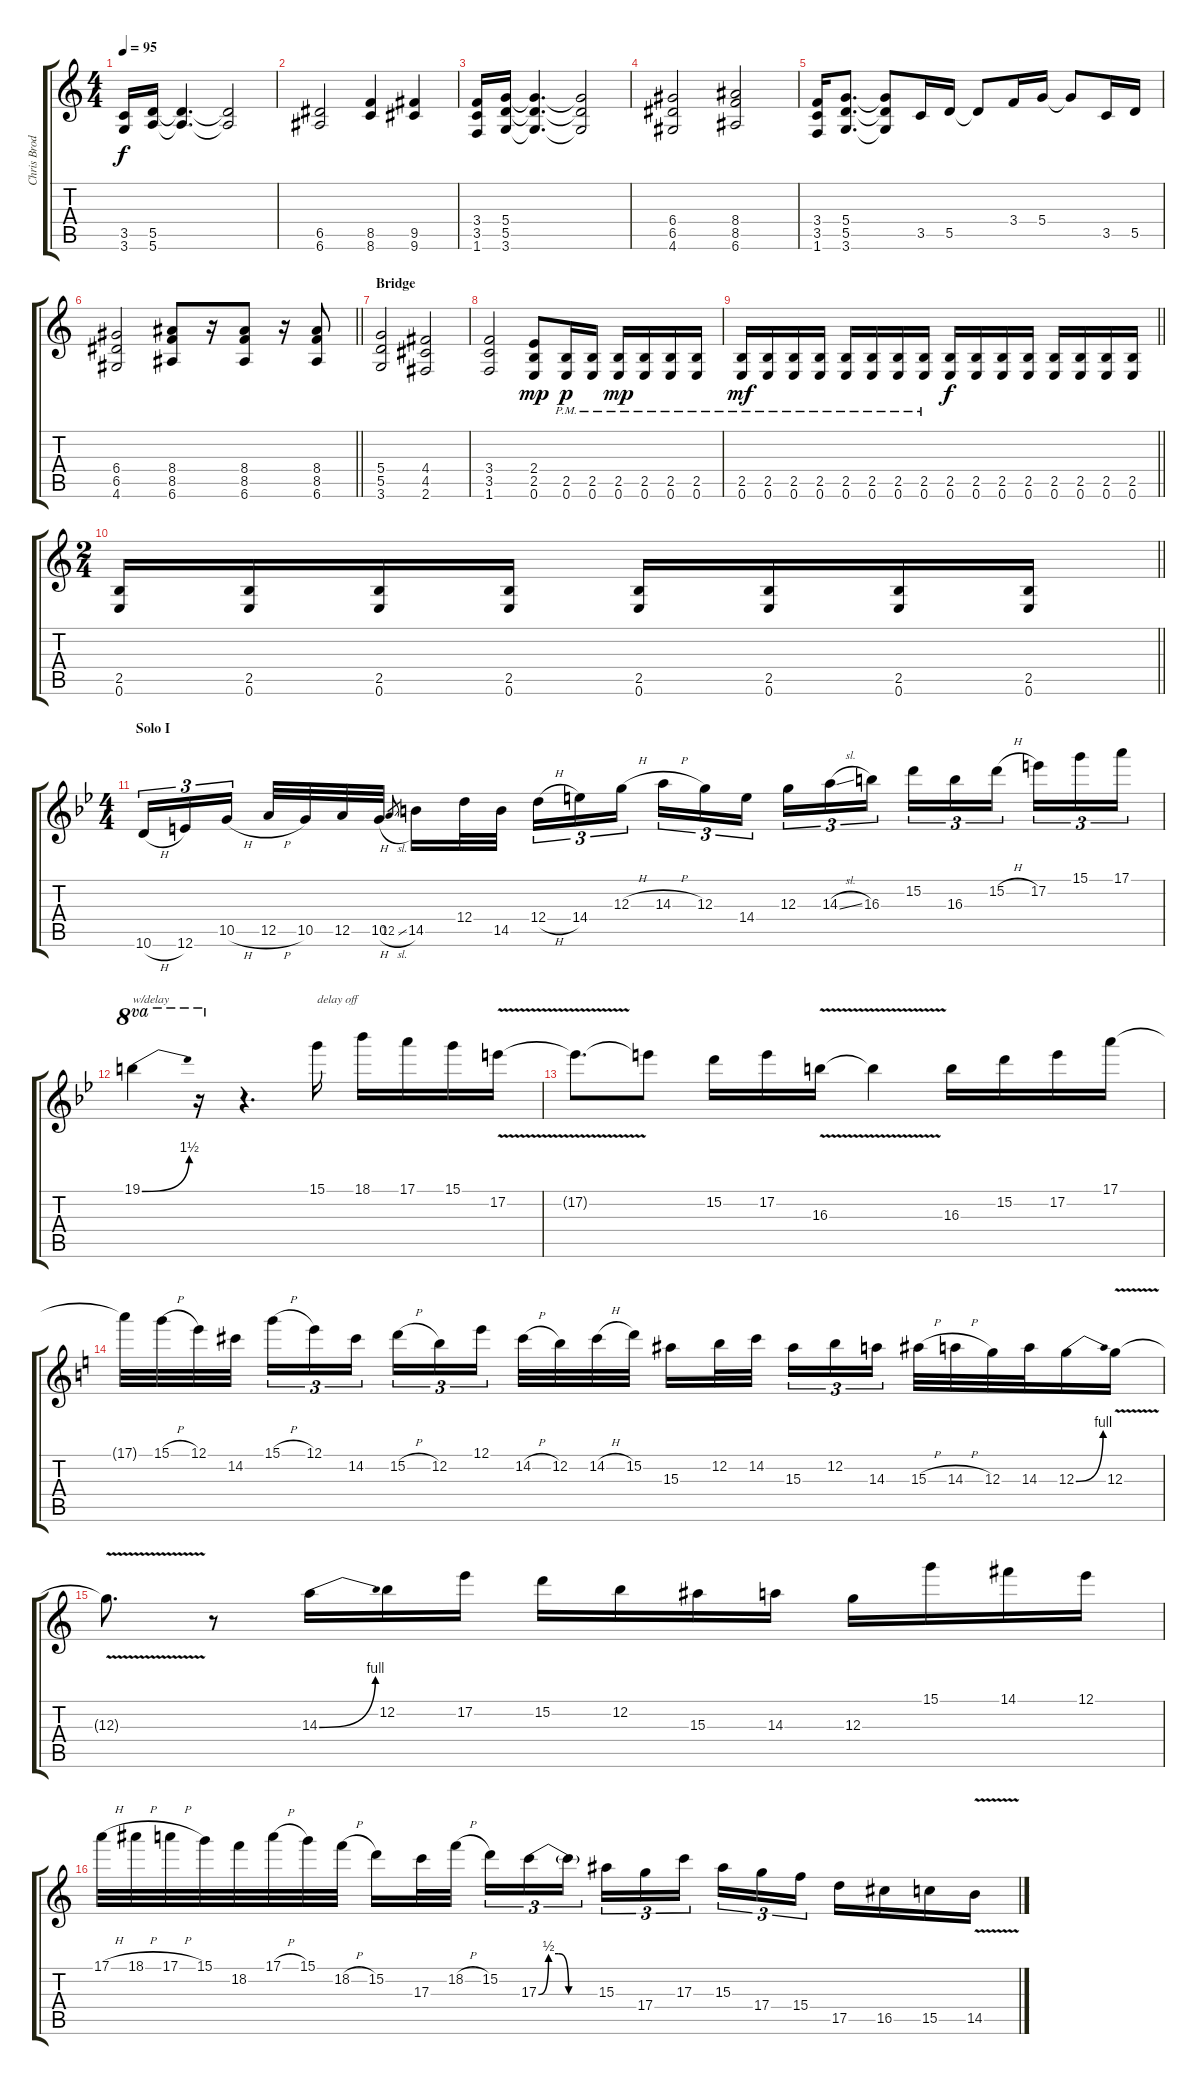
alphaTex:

\track ("Chris Broderick" "Chris Brod") {instrument distortionguitar}
\staff {score tabs}
\tuning (E4 B3 G3 D3 A2 E2) {hide}
\ts (4 4)
\tempo 95
\clef g2
\ks c
(3.5 3.6).16{dy f} (5.5 5.6).16 (5.5{t} 5.6{t}).4{d} (5.5{t} 5.6{t}).2 |
(6.5 6.6).2 (8.5 8.6).4 (9.5 9.6).4 |
(3.4 3.5 1.6).16 (5.4 5.5 3.6).16 (5.4{t} 5.5{t} 3.6{t}).4{d} (5.4{t} 5.5{t} 3.6{t}).2 |
(6.4 6.5 4.6).2 (8.4 8.5 6.6).2 |
(3.4 3.5 1.6).16 (5.4 5.5 3.6).8{d} (5.4{t} 5.5{t} 3.6{t}).8 3.5.16 5.5.16 5.5{t}.8 3.4.16 5.4.16 5.4{t}.8 3.5.16 5.5.16 |
\barLineRight lightlight
(6.4 6.5 4.6).2 (8.4 8.5 6.6).8 r.16 (8.4 8.5 6.6).8 r.16 (8.4 8.5 6.6).8 |
\section ("" "Bridge")
(5.4 5.5 3.6).2 (4.4 4.5 2.6).2 |
(3.4 3.5 1.6).2 (2.4 2.5 0.6).8{dy mp} (2.5{pm} 0.6{pm}).16{dy p} (2.5{pm} 0.6{pm}).16 (2.5{pm} 0.6{pm}).16{dy mp} (2.5{pm} 0.6{pm}).16 (2.5{pm} 0.6{pm}).16 (2.5{pm} 0.6{pm}).16 |
\barLineRight lightlight
(2.5{pm} 0.6{pm}).16{dy mf} (2.5{pm} 0.6{pm}).16 (2.5{pm} 0.6{pm}).16 (2.5{pm} 0.6{pm}).16 (2.5{pm} 0.6{pm}).16 (2.5{pm} 0.6{pm}).16 (2.5{pm} 0.6{pm}).16 (2.5{pm} 0.6{pm}).16 (2.5 0.6).16{dy f} (2.5 0.6).16 (2.5 0.6).16 (2.5 0.6).16 (2.5 0.6).16 (2.5 0.6).16 (2.5 0.6).16 (2.5 0.6).16 |
\ts (2 4)
\barLineRight lightlight
(2.5 0.6).16 (2.5 0.6).16 (2.5 0.6).16 (2.5 0.6).16 (2.5 0.6).16 (2.5 0.6).16 (2.5 0.6).16 (2.5 0.6).16 |
\ts (4 4)
\section ("" "Solo I")
\ks bb
10.6{h}.16{tu (3 2) balance 8} 12.6.16{tu (3 2)} 10.5{h}.16{tu (3 2) beam splitsecondary} 12.5{h}.32 10.5.32 12.5.32 10.5{h}.32 12.5{sl}.8{gr} 14.5.16 12.4.32 14.5.32{beam splitsecondary} 12.4{h}.16{tu (3 2)} 14.4.16{tu (3 2)} 12.3{h}.16{tu (3 2)} 14.3{h}.16{tu (3 2)} 12.3.16{tu (3 2)} 14.4.16{tu (3 2) beam splitsecondary} 12.3.16{tu (3 2)} 14.3{sl}.16{tu (3 2)} 16.3.16{tu (3 2)} 15.2.16{tu (3 2)} 16.3.16{tu (3 2)} 15.2{h}.16{tu (3 2) beam splitsecondary} 17.2.16{tu (3 2)} 15.1.16{tu (3 2)} 17.1.16{tu (3 2)} |
19.1{be (bend 0 0 60 6)}.4{ot 8va txt "w/delay"} r.16{ot 8va} r.4{d} 15.1.16{txt "delay off"} 18.1.16 17.1.16 15.1.16 17.2{v}.16 |
17.2{t}.8{d} 17.2{t}.8 15.2.16 17.2.16 16.3{v}.16 16.3{t}.4 16.3.16 15.2.16 17.2.16 17.1.16 |
\ks c
17.1{t}.32 15.1{h}.32 12.1.32 14.2.32{beam splitsecondary} 15.1{h}.16{tu (3 2)} 12.1.16{tu (3 2)} 14.2.16{tu (3 2)} 15.2{h}.16{tu (3 2)} 12.2.16{tu (3 2)} 12.1.16{tu (3 2) beam splitsecondary} 14.2{h}.32 12.2.32 14.2{h}.32 15.2.32 15.3.16 12.2.32 14.2.32{beam splitsecondary} 15.3.16{tu (3 2)} 12.2.16{tu (3 2)} 14.3.16{tu (3 2)} 15.3{h}.32 14.3{h}.32 12.3.32 14.3.32 12.3{be (bend 0 0 60 4)}.16 12.3{v}.16 |
12.3{v t}.8{d} r.8 14.3{be (bend 0 0 60 4)}.16 12.2.16 17.2.16 15.2.16 12.2.16 15.3.16 14.3.16 12.3.16 15.1.16 14.1.16 12.1.16 |
17.1{h}.32 18.1{h}.32 17.1{h}.32 15.1.32 18.2.32 17.1{h}.32 15.1.32 18.2{h}.32 15.2.16 17.3.32 18.2{h}.32{beam splitsecondary} 15.2.16{tu (3 2)} 17.3{be (custom 0 0 10 2 20 2 30 0 60 0)}.16{tu (3 2)} 17.3{t}.16{tu (3 2)} 15.3.16{tu (3 2)} 17.4.16{tu (3 2)} 17.3.16{tu (3 2) beam splitsecondary} 15.3.16{tu (3 2)} 17.4.16{tu (3 2)} 15.4.16{tu (3 2)} 17.5.16 16.5.16 15.5.16 14.5{v}.16
